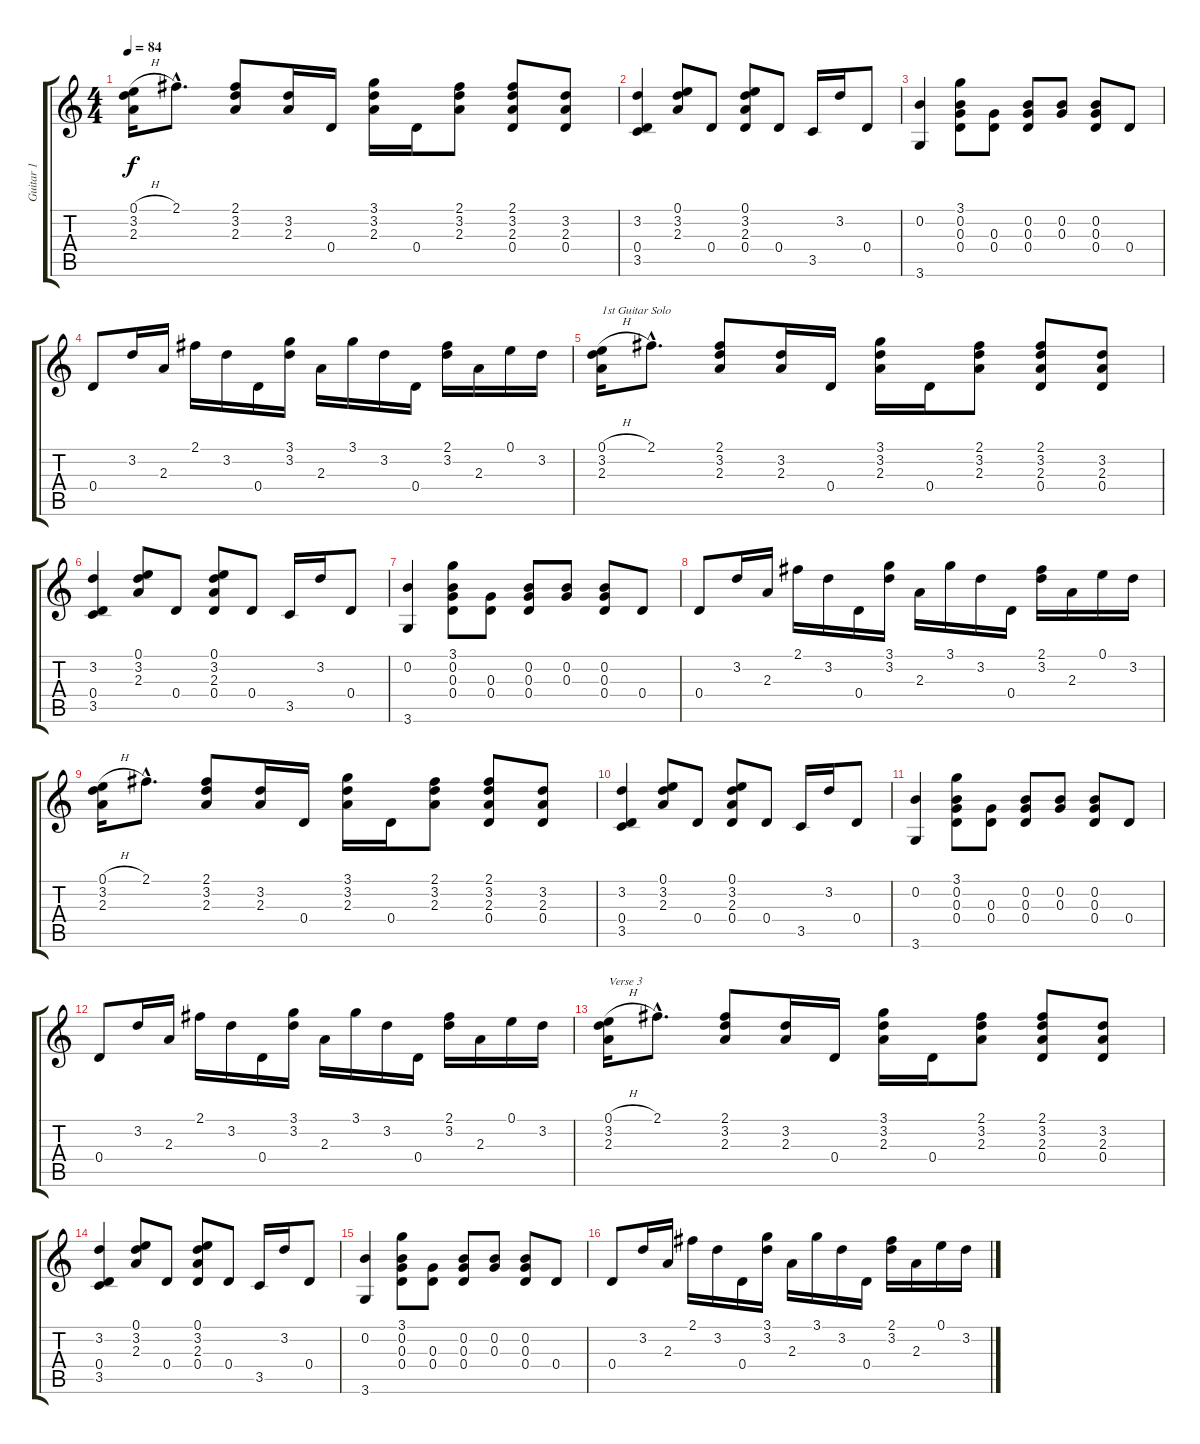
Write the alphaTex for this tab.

\track ("Guitar 1" "Guitar 1") {instrument acousticguitarsteel}
\staff {score tabs}
\tuning (E4 B3 G3 D3 A2 E2) {hide}
\ts (4 4)
\tempo 84
\clef g2
\ks c
(0.1{h} 3.2 2.3).16{dy f} 2.1{hac}.8{d} (2.1 3.2 2.3).8 (3.2 2.3).16 0.4.16 (3.1 3.2 2.3).16 0.4.16 (2.1 3.2 2.3).8 (2.1 3.2 2.3 0.4).8 (3.2 2.3 0.4).8 |
(3.2 0.4 3.5).4 (0.1 3.2 2.3).8 0.4.8 (0.1 3.2 2.3 0.4).8 0.4.8 3.5.16 3.2.16 0.4.8 |
(0.2 3.6).4 (3.1 0.2 0.3 0.4).8 (0.3 0.4).8 (0.2 0.3 0.4).8 (0.2 0.3).8 (0.2 0.3 0.4).8 0.4.8 |
0.4.8 3.2.16 2.3.16 2.1.16 3.2.16 0.4.16 (3.1 3.2).16 2.3.16 3.1.16 3.2.16 0.4.16 (2.1 3.2).16 2.3.16 0.1.16 3.2.16 |
(0.1{h} 3.2 2.3).16{txt "1st Guitar Solo"} 2.1{hac}.8{d} (2.1 3.2 2.3).8 (3.2 2.3).16 0.4.16 (3.1 3.2 2.3).16 0.4.16 (2.1 3.2 2.3).8 (2.1 3.2 2.3 0.4).8 (3.2 2.3 0.4).8 |
(3.2 0.4 3.5).4 (0.1 3.2 2.3).8 0.4.8 (0.1 3.2 2.3 0.4).8 0.4.8 3.5.16 3.2.16 0.4.8 |
(0.2 3.6).4 (3.1 0.2 0.3 0.4).8 (0.3 0.4).8 (0.2 0.3 0.4).8 (0.2 0.3).8 (0.2 0.3 0.4).8 0.4.8 |
0.4.8 3.2.16 2.3.16 2.1.16 3.2.16 0.4.16 (3.1 3.2).16 2.3.16 3.1.16 3.2.16 0.4.16 (2.1 3.2).16 2.3.16 0.1.16 3.2.16 |
(0.1{h} 3.2 2.3).16 2.1{hac}.8{d} (2.1 3.2 2.3).8 (3.2 2.3).16 0.4.16 (3.1 3.2 2.3).16 0.4.16 (2.1 3.2 2.3).8 (2.1 3.2 2.3 0.4).8 (3.2 2.3 0.4).8 |
(3.2 0.4 3.5).4 (0.1 3.2 2.3).8 0.4.8 (0.1 3.2 2.3 0.4).8 0.4.8 3.5.16 3.2.16 0.4.8 |
(0.2 3.6).4 (3.1 0.2 0.3 0.4).8 (0.3 0.4).8 (0.2 0.3 0.4).8 (0.2 0.3).8 (0.2 0.3 0.4).8 0.4.8 |
0.4.8 3.2.16 2.3.16 2.1.16 3.2.16 0.4.16 (3.1 3.2).16 2.3.16 3.1.16 3.2.16 0.4.16 (2.1 3.2).16 2.3.16 0.1.16 3.2.16 |
(0.1{h} 3.2 2.3).16{txt "Verse 3"} 2.1{hac}.8{d} (2.1 3.2 2.3).8 (3.2 2.3).16 0.4.16 (3.1 3.2 2.3).16 0.4.16 (2.1 3.2 2.3).8 (2.1 3.2 2.3 0.4).8 (3.2 2.3 0.4).8 |
(3.2 0.4 3.5).4 (0.1 3.2 2.3).8 0.4.8 (0.1 3.2 2.3 0.4).8 0.4.8 3.5.16 3.2.16 0.4.8 |
(0.2 3.6).4 (3.1 0.2 0.3 0.4).8 (0.3 0.4).8 (0.2 0.3 0.4).8 (0.2 0.3).8 (0.2 0.3 0.4).8 0.4.8 |
0.4.8 3.2.16 2.3.16 2.1.16 3.2.16 0.4.16 (3.1 3.2).16 2.3.16 3.1.16 3.2.16 0.4.16 (2.1 3.2).16 2.3.16 0.1.16 3.2.16
